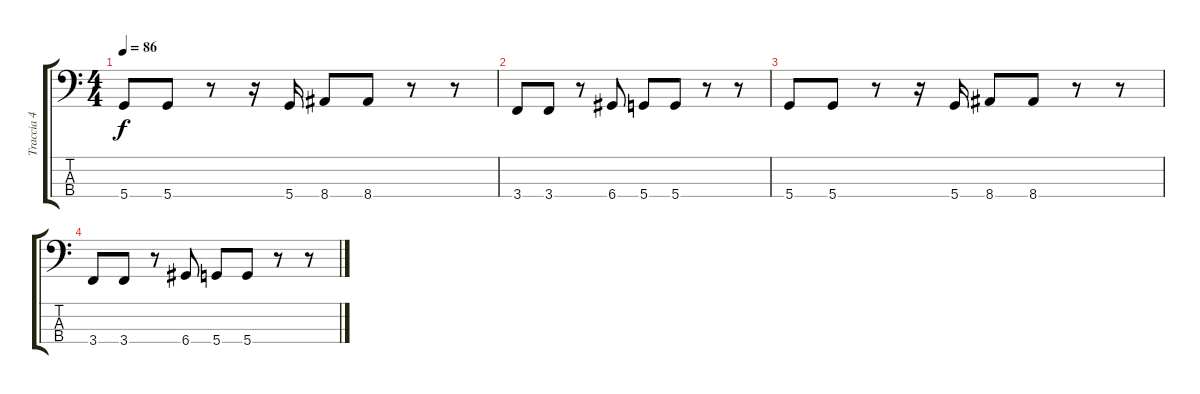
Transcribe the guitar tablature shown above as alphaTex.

\track ("Traccia 4" "Traccia 4") {instrument electricbassfinger}
\staff {score tabs}
\tuning (G2 D2 A1 D1) {hide}
\ts (4 4)
\tempo 86
\clef f4
\ks c
5.4.8{dy f} 5.4.8 r.8 r.16 5.4.16 8.4.8 8.4.8 r.8 r.8 |
3.4.8 3.4.8 r.8 6.4.8 5.4.8 5.4.8 r.8 r.8 |
5.4.8 5.4.8 r.8 r.16 5.4.16 8.4.8 8.4.8 r.8 r.8 |
3.4.8 3.4.8 r.8 6.4.8 5.4.8 5.4.8 r.8 r.8
